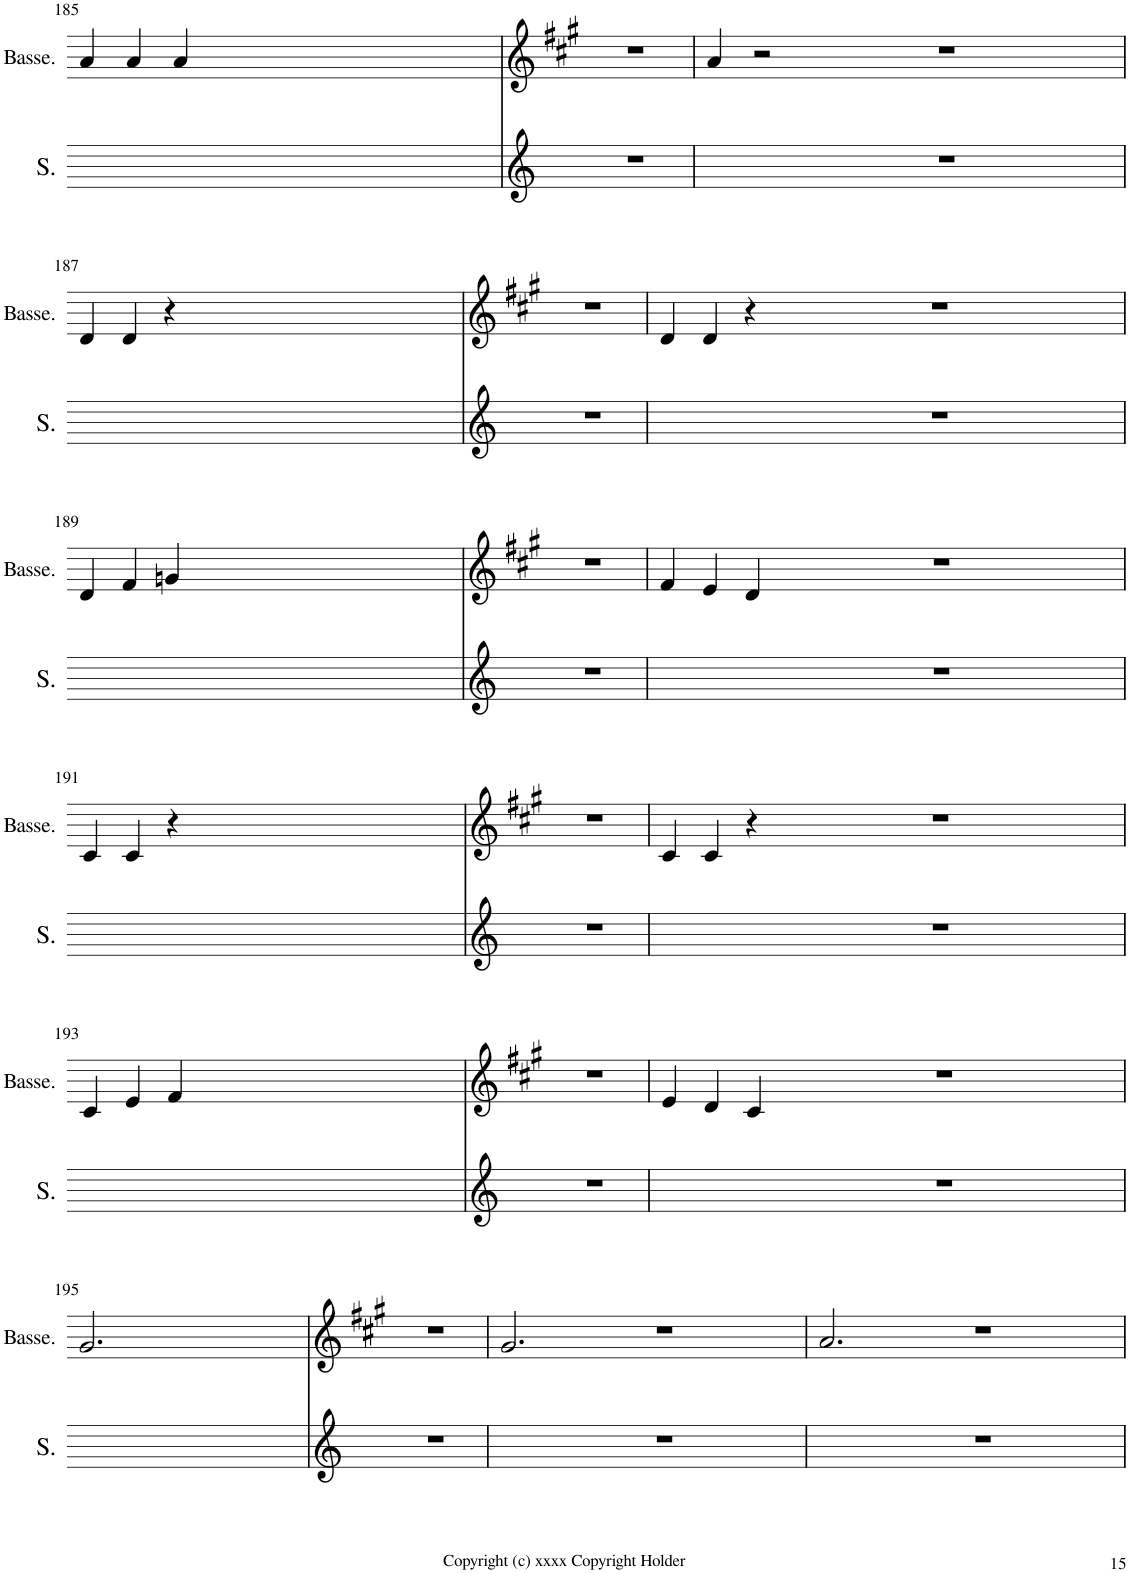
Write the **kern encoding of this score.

**kern	**kern
*part2	*part1
*staff2	*staff1
*I"Soprano	*I"Basse
*I'S.	*I'Basse.
!!LO:PB:g=z
*clefG2	*clefG2
*	*Trd1c2
*k[]	*k[f#c#g#]
*M3/4	*M3/4
=185	=185
2.r	4a/
.	4a/
.	4a/
0ryy	1.ryy
.	2.r
4ryy	.
=186	=186
2.r	4a/
.	2r
0ryy	1.ryy
.	2.r
4ryy	.
!!LO:LB:g=z
=187	=187
2.r	4d/
.	4d/
.	4r
0ryy	1.ryy
.	2.r
4ryy	.
=188	=188
2.r	4d/
.	4d/
.	4r
0ryy	1.ryy
.	2.r
4ryy	.
!!LO:LB:g=z
=189	=189
2.r	4d/
.	4f#/
.	4gn/
0ryy	1.ryy
.	2.r
4ryy	.
=190	=190
2.r	4f#/
.	4e/
.	4d/
0ryy	1.ryy
.	2.r
4ryy	.
!!LO:LB:g=z
=191	=191
2.r	4c#/
.	4c#/
.	4r
0ryy	1.ryy
.	2.r
4ryy	.
=192	=192
2.r	4c#/
.	4c#/
.	4r
0ryy	1.ryy
.	2.r
4ryy	.
!!LO:LB:g=z
=193	=193
2.r	4c#/
.	4e/
.	4f#/
0ryy	1.ryy
.	2.r
4ryy	.
=194	=194
2.r	4e/
.	4d/
.	4c#/
0ryy	1.ryy
.	2.r
4ryy	.
!!LO:LB:g=z
=195	=195
2.r	2.g#/
0ryy	1.ryy
.	2.r
4ryy	.
=196	=196
2.r	2.g#/
0ryy	1.ryy
.	2.r
4ryy	.
=197	=197
2.r	2.a/
0ryy	1.ryy
.	2.r
4ryy	.
=	=
*-	*-
